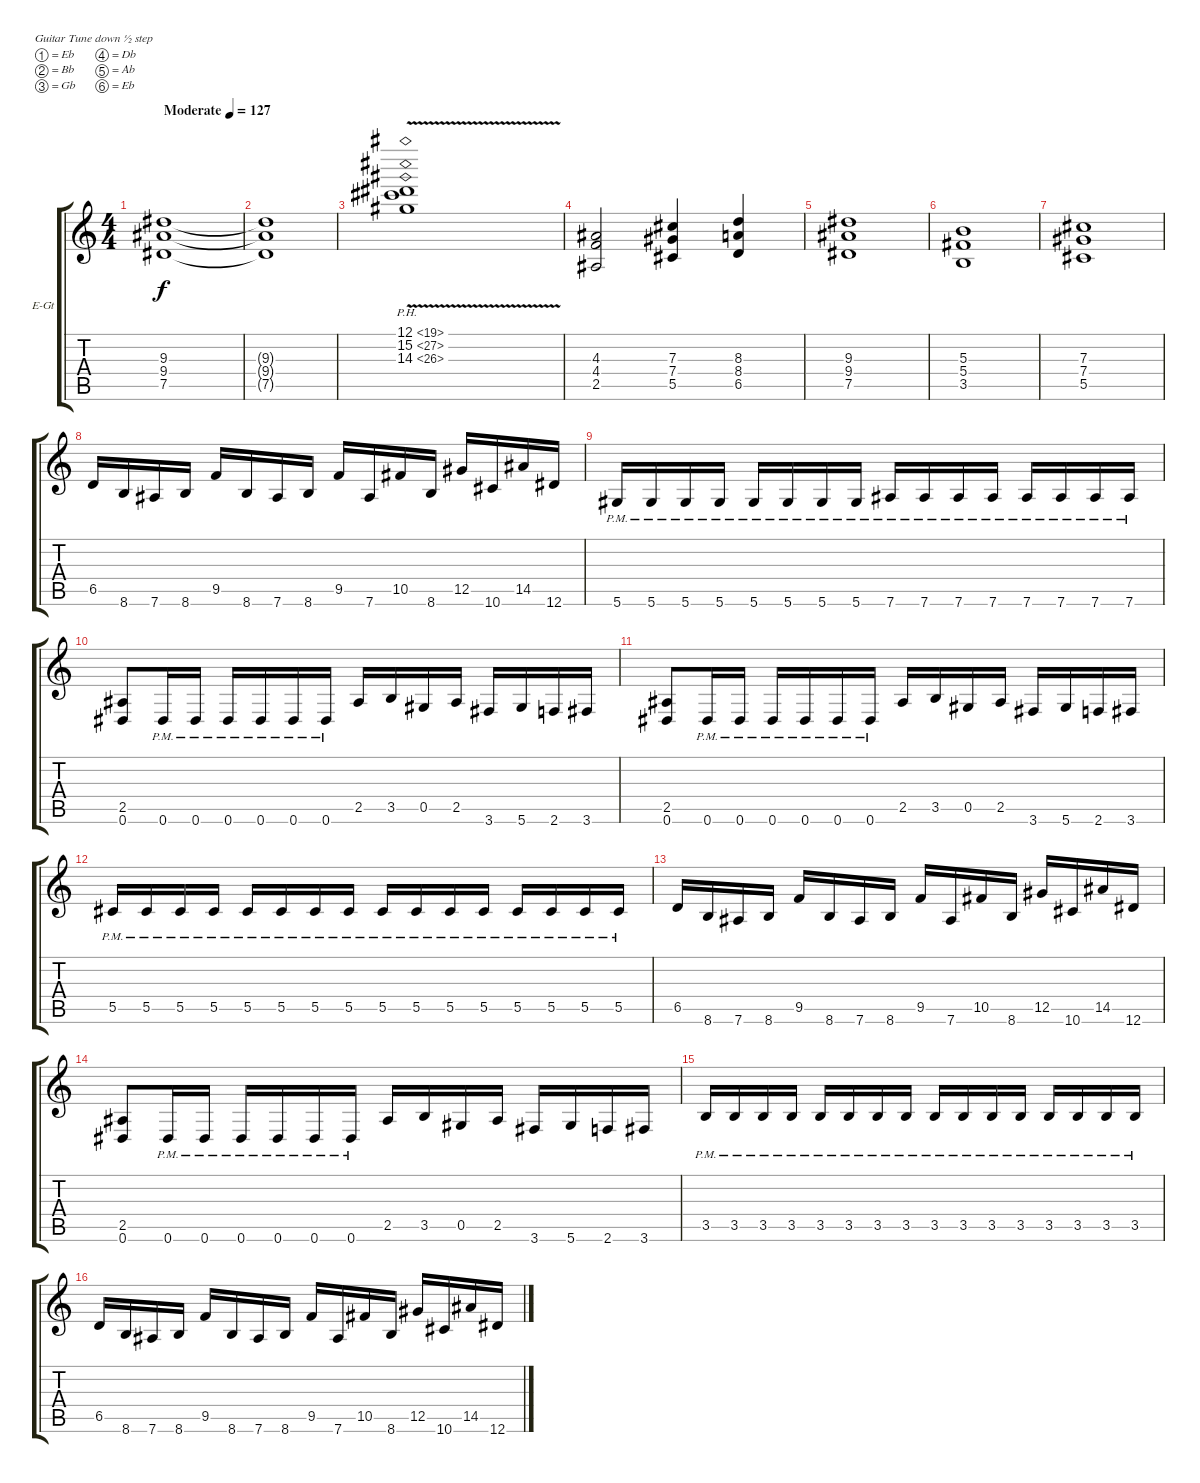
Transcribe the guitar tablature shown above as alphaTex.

\bracketExtendMode groupsimilarinstruments
\firstSystemTrackNameOrientation horizontal
\otherSystemsTrackNameOrientation horizontal
\track ("Lead Guitar" "E-Gt") {instrument overdrivenguitar}
\staff {score tabs}
\tuning (Eb4 Bb3 Gb3 Db3 Ab2 Eb2)
\ts (4 4)
\beaming (8 2 2 2 2)
\tempo (127 "Moderate")
\clef g2
\ks c
(9.3 9.4 7.5).1{dy f instrument overdrivenguitar} |
(9.3{t} 9.4{t} 7.5{t}).1 |
(12.1{ph 7 v} 15.2{ph 12 v} 14.3{ph 12 v}).1 |
(4.3 4.4 2.5).2 (7.3 7.4 5.5).4 (8.3 8.4 6.5).4 |
(9.3 9.4 7.5).1 |
(5.3 5.4 3.5).1 |
(7.3 7.4 5.5).1 |
6.5.16 8.6.16 7.6.16 8.6.16 9.5.16 8.6.16 7.6.16 8.6.16 9.5.16 7.6.16 10.5.16 8.6.16 12.5.16 10.6.16 14.5.16 12.6.16 |
5.6{pm}.16 5.6{pm}.16 5.6{pm}.16 5.6{pm}.16 5.6{pm}.16 5.6{pm}.16 5.6{pm}.16 5.6{pm}.16 7.6{pm}.16 7.6{pm}.16 7.6{pm}.16 7.6{pm}.16 7.6{pm}.16 7.6{pm}.16 7.6{pm}.16 7.6{pm}.16 |
(2.5 0.6).8 0.6{pm}.16 0.6{pm}.16 0.6{pm}.16 0.6{pm}.16 0.6{pm}.16 0.6{pm}.16 2.5.16 3.5.16 0.5.16 2.5.16 3.6.16 5.6.16 2.6.16 3.6.16 |
(2.5 0.6).8 0.6{pm}.16 0.6{pm}.16 0.6{pm}.16 0.6{pm}.16 0.6{pm}.16 0.6{pm}.16 2.5.16 3.5.16 0.5.16 2.5.16 3.6.16 5.6.16 2.6.16 3.6.16 |
5.5{pm}.16 5.5{pm}.16 5.5{pm}.16 5.5{pm}.16 5.5{pm}.16 5.5{pm}.16 5.5{pm}.16 5.5{pm}.16 5.5{pm}.16 5.5{pm}.16 5.5{pm}.16 5.5{pm}.16 5.5{pm}.16 5.5{pm}.16 5.5{pm}.16 5.5{pm}.16 |
6.5.16 8.6.16 7.6.16 8.6.16 9.5.16 8.6.16 7.6.16 8.6.16 9.5.16 7.6.16 10.5.16 8.6.16 12.5.16 10.6.16 14.5.16 12.6.16 |
(2.5 0.6).8 0.6{pm}.16 0.6{pm}.16 0.6{pm}.16 0.6{pm}.16 0.6{pm}.16 0.6{pm}.16 2.5.16 3.5.16 0.5.16 2.5.16 3.6.16 5.6.16 2.6.16 3.6.16 |
3.5{pm}.16 3.5{pm}.16 3.5{pm}.16 3.5{pm}.16 3.5{pm}.16 3.5{pm}.16 3.5{pm}.16 3.5{pm}.16 3.5{pm}.16 3.5{pm}.16 3.5{pm}.16 3.5{pm}.16 3.5{pm}.16 3.5{pm}.16 3.5{pm}.16 3.5{pm}.16 |
6.5.16 8.6.16 7.6.16 8.6.16 9.5.16 8.6.16 7.6.16 8.6.16 9.5.16 7.6.16 10.5.16 8.6.16 12.5.16 10.6.16 14.5.16 12.6.16
